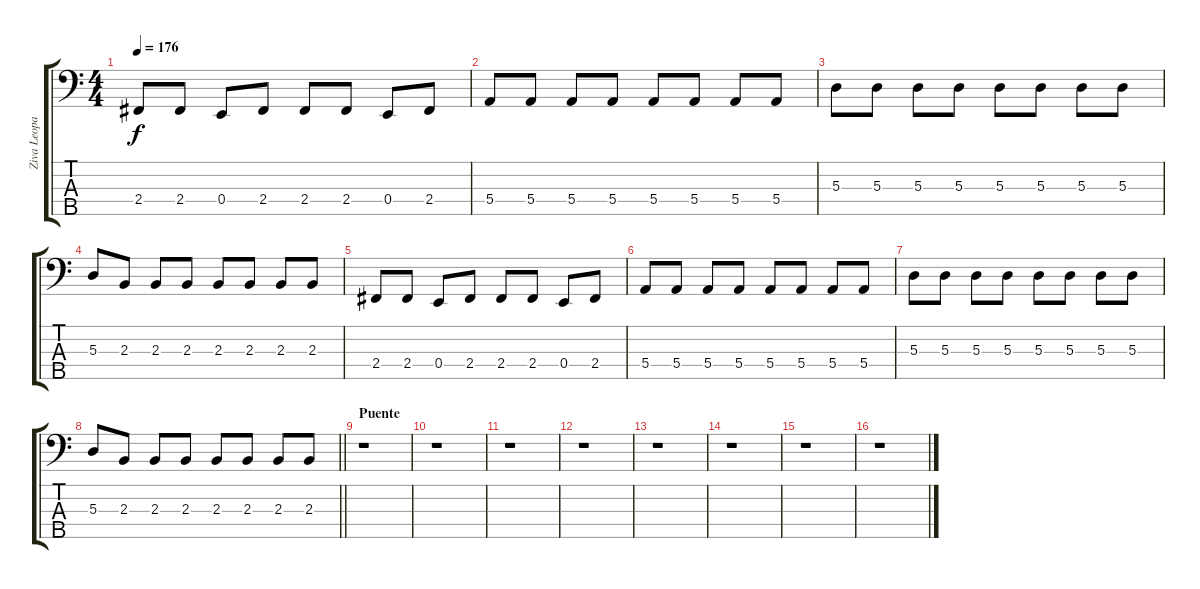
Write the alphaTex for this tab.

\track ("Ziva Leopardi" "Ziva Leopa") {instrument electricbassfinger}
\staff {score tabs}
\tuning (G2 D2 A1 E1 B0) {hide}
\ts (4 4)
\tempo 176
\clef f4
\ks c
2.4.8{dy f} 2.4.8 0.4.8 2.4.8 2.4.8 2.4.8 0.4.8 2.4.8 |
5.4.8 5.4.8 5.4.8 5.4.8 5.4.8 5.4.8 5.4.8 5.4.8 |
5.3.8 5.3.8 5.3.8 5.3.8 5.3.8 5.3.8 5.3.8 5.3.8 |
5.3.8 2.3.8 2.3.8 2.3.8 2.3.8 2.3.8 2.3.8 2.3.8 |
2.4.8 2.4.8 0.4.8 2.4.8 2.4.8 2.4.8 0.4.8 2.4.8 |
5.4.8 5.4.8 5.4.8 5.4.8 5.4.8 5.4.8 5.4.8 5.4.8 |
5.3.8 5.3.8 5.3.8 5.3.8 5.3.8 5.3.8 5.3.8 5.3.8 |
\barLineRight lightlight
5.3.8 2.3.8 2.3.8 2.3.8 2.3.8 2.3.8 2.3.8 2.3.8 |
\section ("" "Puente")
r.1 |
r.1 |
r.1 |
r.1 |
r.1 |
r.1 |
r.1 |
r.1
